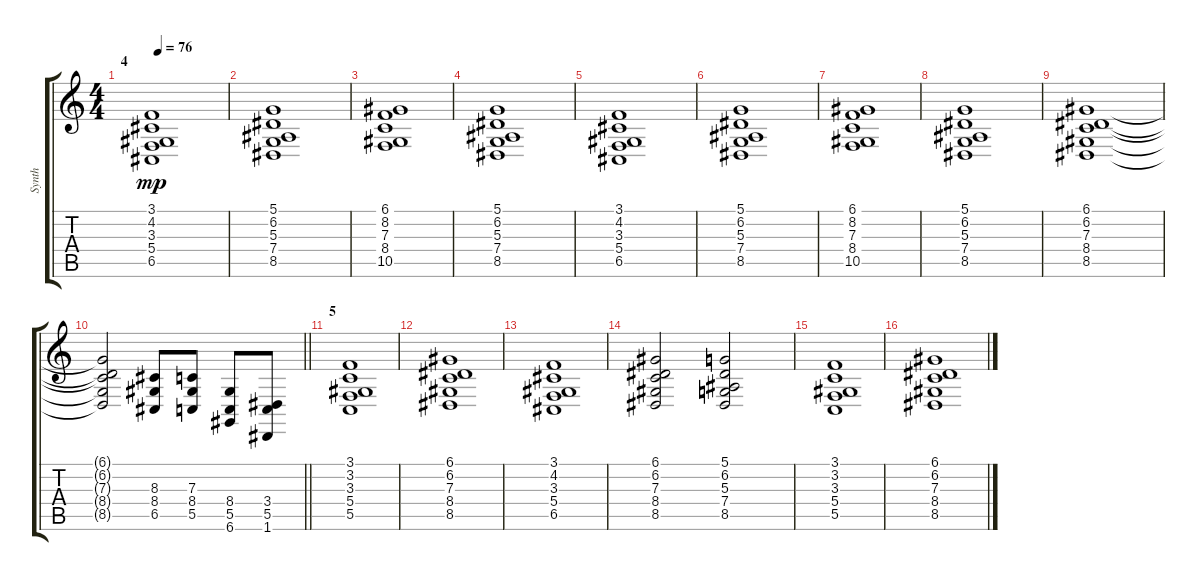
\track ("Synth" "Synth") {instrument stringensemble1}
\staff {score tabs}
\tuning (D4 A3 F3 C3 G2 D2) {hide}
\ts (4 4)
\section ("" "4")
\tempo 76
\clef g2
\ks c
(3.1 4.2 3.3 5.4 6.5).1{dy mp} |
(5.1 6.2 5.3 7.4 8.5).1 |
(6.1 8.2 7.3 8.4 10.5).1 |
(5.1 6.2 5.3 7.4 8.5).1 |
(3.1 4.2 3.3 5.4 6.5).1 |
(5.1 6.2 5.3 7.4 8.5).1 |
(6.1 8.2 7.3 8.4 10.5).1 |
(5.1 6.2 5.3 7.4 8.5).1 |
(6.1 6.2 7.3 8.4 8.5).1 |
\barLineRight lightlight
(6.1{t} 6.2{t} 7.3{t} 8.4{t} 8.5{t}).2 (8.3 8.4 6.5).8 (7.3 8.4 5.5).8 (8.4 5.5 6.6).8 (3.4 5.5 1.6).8 |
\section ("" "5")
(3.1 3.2 3.3 5.4 5.5).1 |
(6.1 6.2 7.3 8.4 8.5).1 |
(3.1 4.2 3.3 5.4 6.5).1 |
(6.1 6.2 7.3 8.4 8.5).2 (5.1 6.2 5.3 7.4 8.5).2 |
(3.1 3.2 3.3 5.4 5.5).1 |
(6.1 6.2 7.3 8.4 8.5).1
